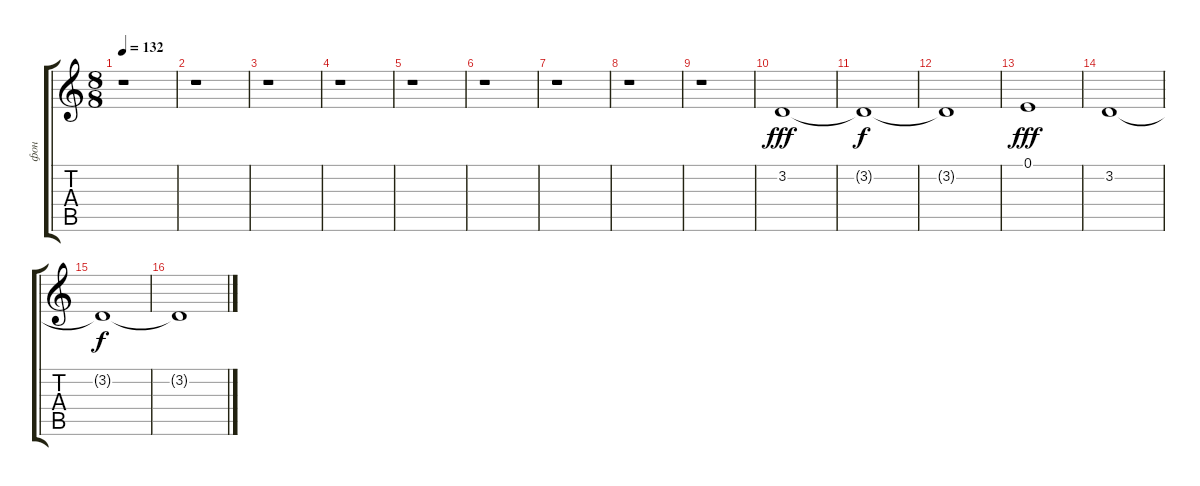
\track ("фон" "фон") {instrument pad2warm}
\staff {score tabs}
\tuning (E4 B3 G3 D3 A2 E2) {hide}
\ts (8 8)
\tempo 132
\clef g2
\ks c
r.1{dy fff instrument pad2warm} |
r.1 |
r.1 |
r.1 |
r.1 |
r.1 |
r.1 |
r.1 |
r.1 |
3.2.1 |
3.2{t}.1{dy f} |
3.2{t}.1 |
0.1.1{dy fff} |
3.2.1 |
3.2{t}.1{dy f} |
3.2{t}.1
